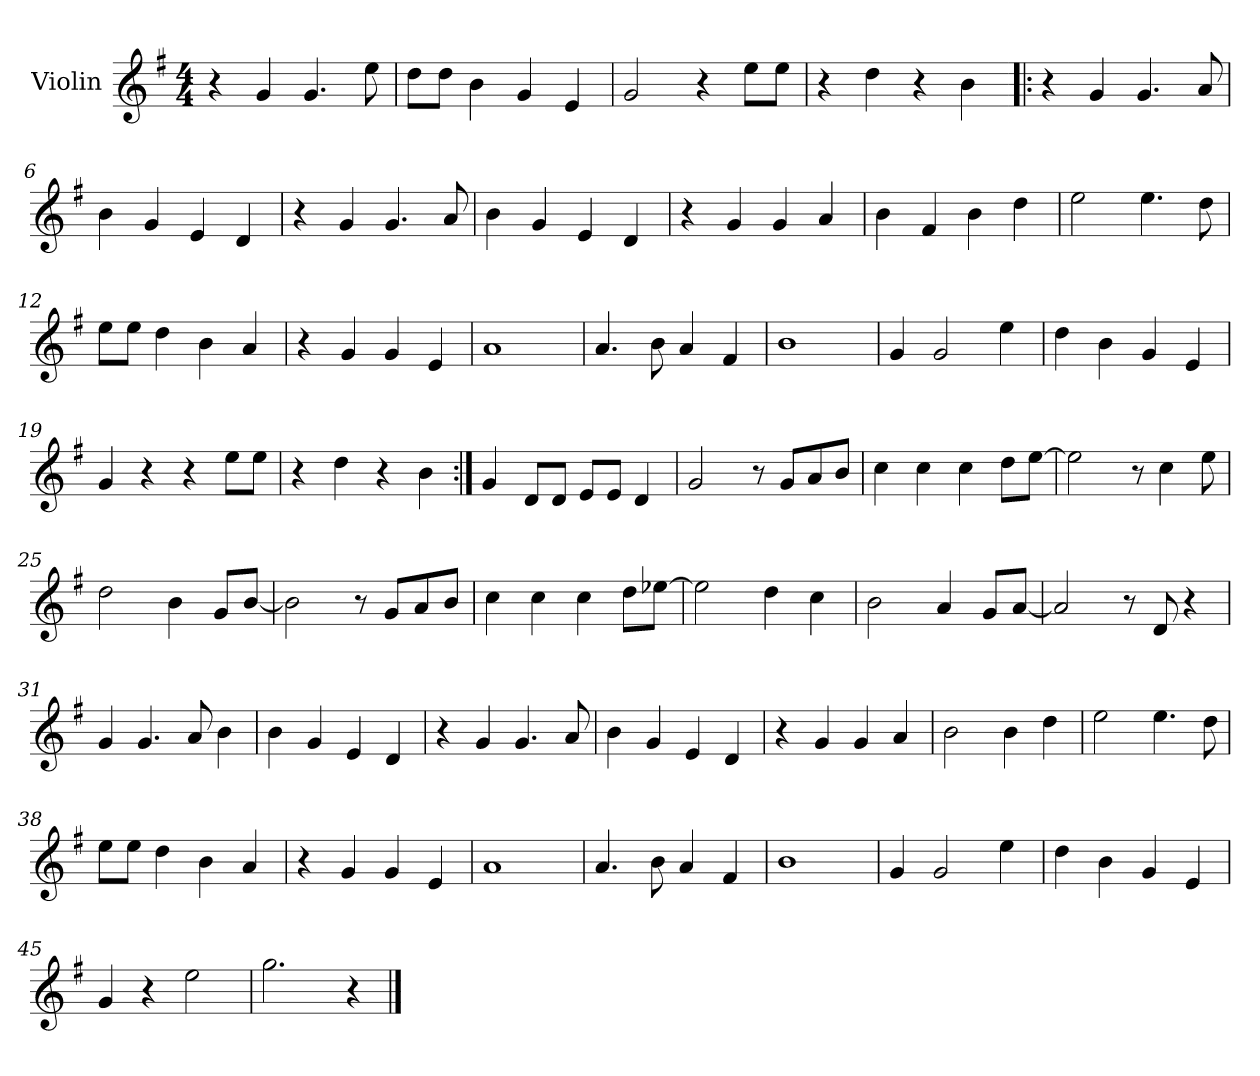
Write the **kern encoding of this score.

**kern
*part1
*staff1
*I"Violin
*I'Vln
*clefG2
*k[f#]
*G:
*M4/4
=1
4r
4g/
4.g/
8ee\
=2
8dd\L
8dd\J
4b\
4g/
4e/
=3
2g/
4r
8ee\L
8ee\J
=4
4r
4dd\
4r
4b\
!!LO:LB:g=z
=5!|:
4r
4g/
4.g/
8a/
=6
4b\
4g/
4e/
4d/
=7
4r
4g/
4.g/
8a/
=8
4b\
4g/
4e/
4d/
!!LO:LB:g=z
=9
4r
4g/
4g/
4a/
=10
4b\
4f#/
4b\
4dd\
=11
2ee\
4.ee\
8dd\
=12
8ee\L
8ee\J
4dd\
4b\
4a/
!!LO:LB:g=z
=13
4r
4g/
4g/
4e/
=14
1a
=15
4.a/
8b\
4a/
4f#/
=16
1b
!!LO:LB:g=z
=17
4g/
2g/
4ee\
=18
4dd\
4b\
4g/
4e/
=19
4g/
4r
4r
8ee\L
8ee\J
=20
4r
4dd\
4r
4b\
!!LO:LB:g=z
=21:|!
4g/
8d/L
8d/J
8e/L
8e/J
4d/
=22
2g/
8r
8g/L
8a/
8b/J
=23
4cc\
4cc\
4cc\
8dd\L
[8ee\J
=24
2ee\]
8r
4cc\
8ee\
=25
2dd\
4b\
8g/L
[8b/J
!!LO:LB:g=z
=26
2b\]
8r
8g/L
8a/
8b/J
=27
4cc\
4cc\
4cc\
8dd\L
[8ee-X\J
=28
2ee-\]
4dd\
4cc\
=29
2b\
4a/
8g/L
[8a/J
=30
2a/]
8r
8d/
4r
!!LO:LB:g=z
=31
4g/
4.g/
8a/
4b\
=32
4b\
4g/
4e/
4d/
=33
4r
4g/
4.g/
8a/
=34
4b\
4g/
4e/
4d/
=35
4r
4g/
4g/
4a/
!!LO:LB:g=z
=36
2b\
4b\
4dd\
=37
2ee\
4.ee\
8dd\
=38
8ee\L
8ee\J
4dd\
4b\
4a/
=39
4r
4g/
4g/
4e/
=40
1a
!!LO:LB:g=z
=41
4.a/
8b\
4a/
4f#/
=42
1b
=43
4g/
2g/
4ee\
=44
4dd\
4b\
4g/
4e/
=45
4g/
4r
2ee\
!!LO:LB:g=z
=46
2.gg\
4r
==
*-
